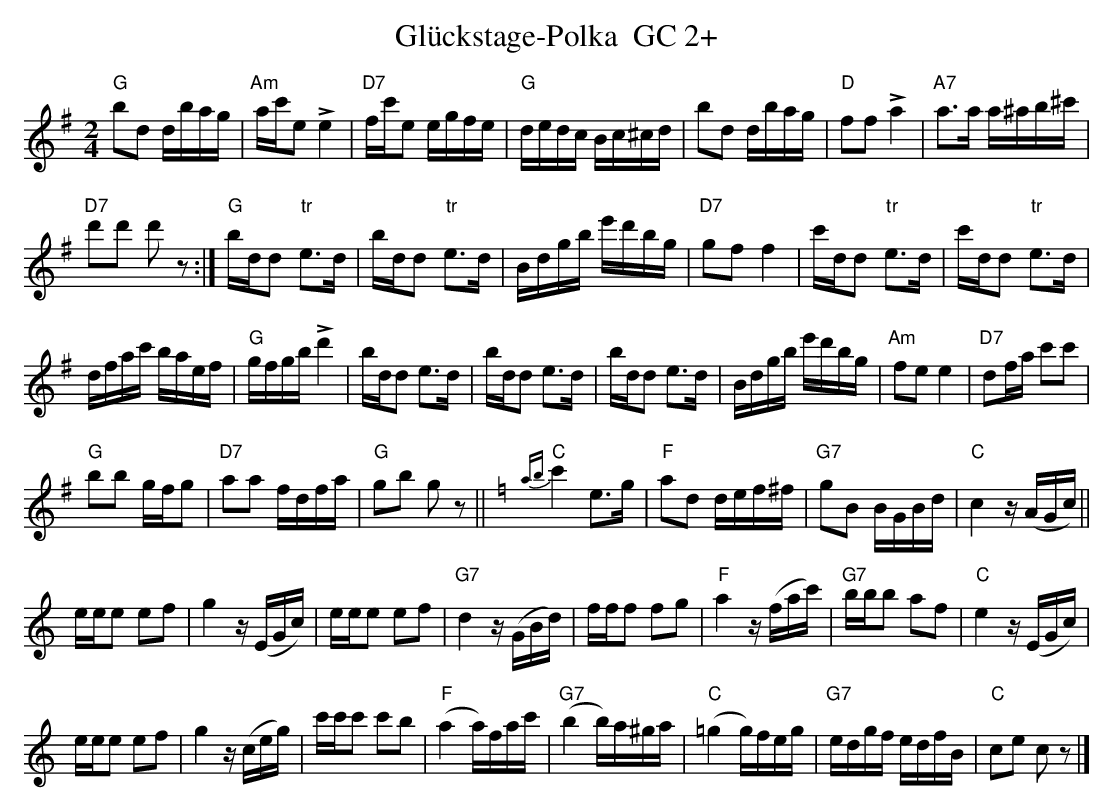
X:1
T:Gl\"uckstage-Polka  GC 2+
M:2/4
L:1/16
K:G%%MIDI gchordon
"G"b2d2 dbag | "Am"ac'e2 !>!e4 | "D7"fc'e2 egfe | "G"dedc Bc^cd | b2d2 dbag | "D"f2f2!>!a4 | "A7"a3a a^ab^c' |
"D7"d'2d'2 d'2z2 :| "G"bdd2 "tr"e3d | bdd2 "tr"e3d | Bdgb e'd'bg | "D7"g2f2f4 | c'dd2 "tr"e3d | c'dd2 "tr"e3d |
dfac' baef | "G"gfgb !>!d'4 | bdd2 e3d | bdd2 e3d | bdd2 e3d | Bdgb e'd'bg | "Am"f2e2e4 | "D7"d2fa c'2c'2 |
"G"b2b2 gfg2 | "D7"a2a2 fdfa | "G"g2b2 g2z2 || [K:C] {ab}"C"c'4 e3g | "F"a2d2 def^f | "G7"g2B2 BGBd | "C"c4z(AGc) ||
eee2 e2f2 | g4z(EGc) | eee2 e2f2 | "G7"d4z(GBd) | fff2 f2g2 | "F"a4z(fac') | "G7"bbb2 a2f2 | "C"e4 z(EGc) |
eee2 e2f2 | g4 z(ceg) | c'c'c'2 c'2b2 | ("F"a4 a)fac' | ("G7"b4 b)a^ga | ("C"=g4 g)feg | "G7"edgf edfB | "C"c2e2 c2z2 |]
